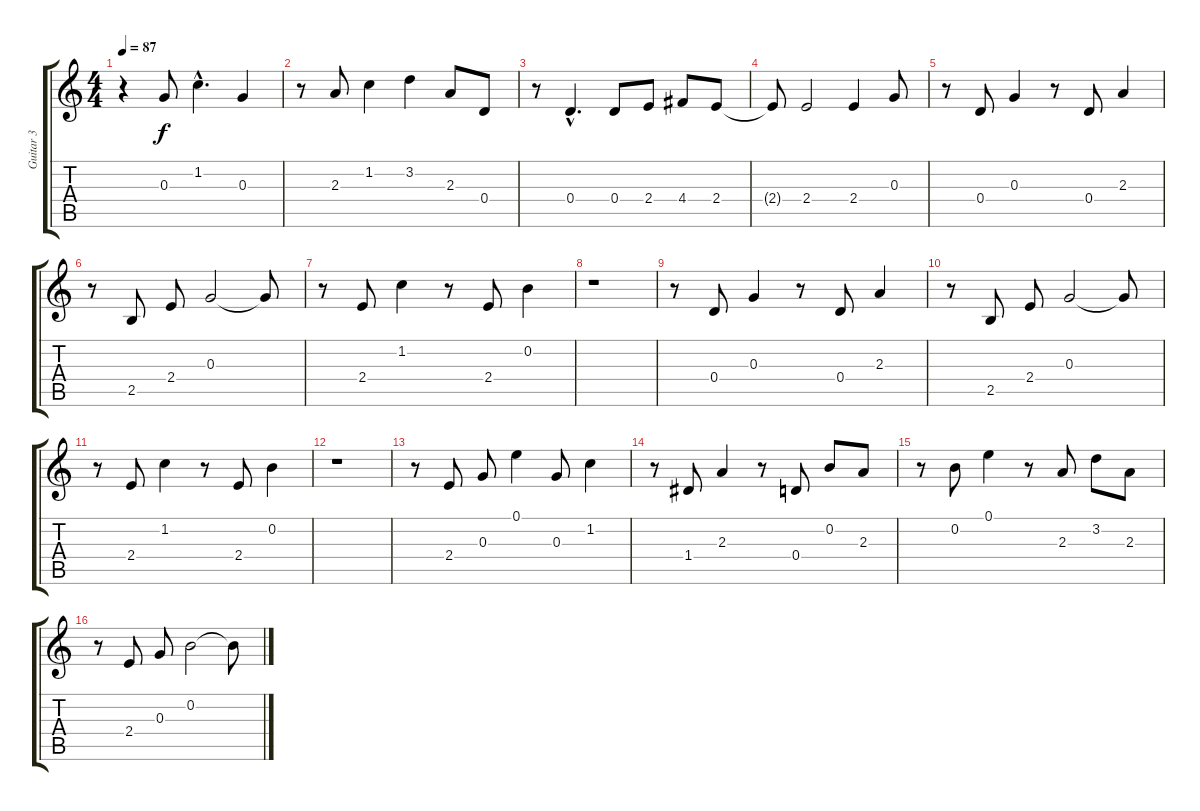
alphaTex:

\track ("Guitar 3" "Guitar 3") {instrument acousticguitarnylon}
\staff {score tabs}
\tuning (E4 B3 G3 D3 A2 E2) {hide}
\ts (4 4)
\tempo 87
\clef g2
\ks c
r.4{dy f} 0.3.8 1.2{hac}.4{d} 0.3.4 |
r.8 2.3.8 1.2.4 3.2.4 2.3.8 0.4.8 |
r.8 0.4{hac}.4{d} 0.4.8 2.4.8 4.4.8 2.4.8 |
2.4{t}.8 2.4.2 2.4.4 0.3.8 |
r.8 0.4.8 0.3.4 r.8 0.4.8 2.3.4 |
r.8 2.5.8 2.4.8 0.3.2 0.3{t}.8 |
r.8 2.4.8 1.2.4 r.8 2.4.8 0.2.4 |
r.1 |
r.8 0.4.8 0.3.4 r.8 0.4.8 2.3.4 |
r.8 2.5.8 2.4.8 0.3.2 0.3{t}.8 |
r.8 2.4.8 1.2.4 r.8 2.4.8 0.2.4 |
r.1 |
r.8 2.4.8 0.3.8 0.1.4 0.3.8 1.2.4 |
r.8 1.4.8 2.3.4 r.8 0.4.8 0.2.8 2.3.8 |
r.8 0.2.8 0.1.4 r.8 2.3.8 3.2.8 2.3.8 |
r.8 2.4.8 0.3.8 0.2.2 0.2{t}.8
